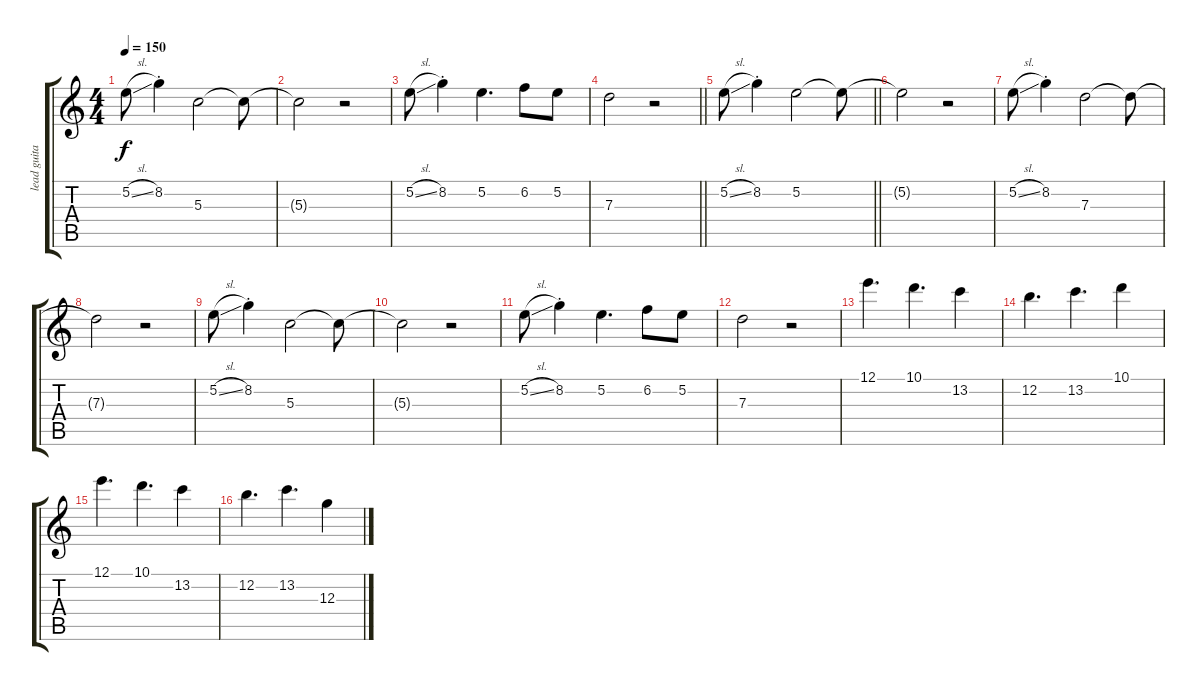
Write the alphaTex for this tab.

\track ("lead guitar" "lead guita") {instrument overdrivenguitar}
\staff {score tabs}
\tuning (E4 B3 G3 D3 A2 E2) {hide}
\ts (4 4)
\tempo 150
\clef g2
\ks c
5.2{sl}.8{dy f} 8.2{st}.4 5.3.2 5.3{t}.8 |
5.3{t}.2 r.2 |
5.2{sl}.8 8.2{st}.4 5.2.4{d} 6.2.8 5.2.8 |
\barLineRight lightlight
7.3.2 r.2 |
\barLineRight lightlight
5.2{sl}.8 8.2{st}.4 5.2.2 5.2{t}.8 |
5.2{t}.2 r.2 |
5.2{sl}.8 8.2{st}.4 7.3.2 7.3{t}.8 |
7.3{t}.2 r.2 |
5.2{sl}.8 8.2{st}.4 5.3.2 5.3{t}.8 |
5.3{t}.2 r.2 |
5.2{sl}.8 8.2{st}.4 5.2.4{d} 6.2.8 5.2.8 |
7.3.2 r.2 |
12.1.4{d} 10.1.4{d} 13.2.4 |
12.2.4{d} 13.2.4{d} 10.1.4 |
12.1.4{d} 10.1.4{d} 13.2.4 |
12.2.4{d} 13.2.4{d} 12.3.4
